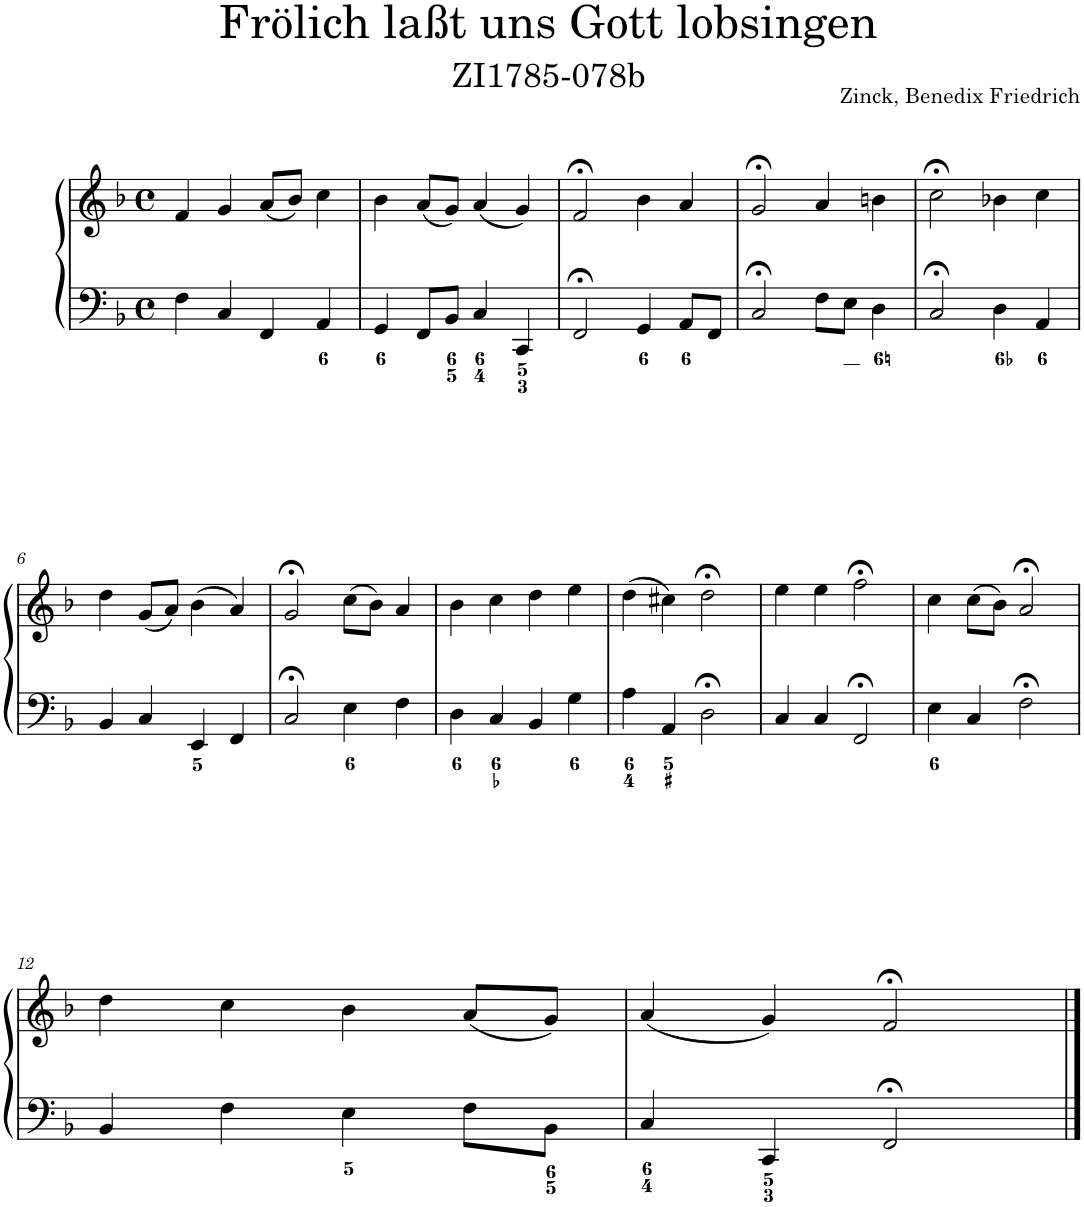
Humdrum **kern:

**kern	**kern
*part1	*part1
*staff2	*staff1
*I"Piano	*
*I'Pno.	*
*clefF4	*clefG2
*k[b-]	*k[b-]
*M4/4	*M4/4
*met(c)	*met(c)
=1	=1
4F\	4f/
4C/	4g/
4FF/	(8a/L
.	8b-/J)
4AA/	4cc\
=2	=2
4GG/	4b-\
8FF/L	(8a/L
8BB-/J	8g/J)
4C/	(4a/
4CC/	4g/)
=3	=3
2FF;</	2f;</
4GG/	4b-\
8AA/L	4a/
8FF/J	.
=4	=4
2C;</	2g;</
8F\L	4a/
8E\J	.
4D\	4bn\
=5	=5
2C;</	2cc;<\
4D\	4b-X\
4AA/	4cc\
!!LO:LB:g=z
=6	=6
4BB-/	4dd\
4C/	(8g/L
.	8a/J)
4EE/	(4b-\
4FF/	4a/)
=7	=7
2C;</	2g;</
4E\	(8cc\L
.	8b-\J)
4F\	4a/
=8	=8
4D\	4b-\
4C/	4cc\
4BB-/	4dd\
4G\	4ee\
=9	=9
4A\	(4dd\
4AA/	4cc#X\)
2D;<\	2dd;<\
=10	=10
4C/	4ee\
4C/	4ee\
2FF;</	2ff;<\
=11	=11
4E\	4cc\
4C/	(8cc\L
.	8b-\J)
2F;<\	2a;</
!!LO:LB:g=z
=12	=12
4BB-/	4dd\
4F\	4cc\
4E\	4b-\
8F\L	(8a/L
8BB-\J	8g/J)
=13	=13
4C/	(4a/
4CC/	4g/)
2FF;</	2f;</
==	==
*-	*-
